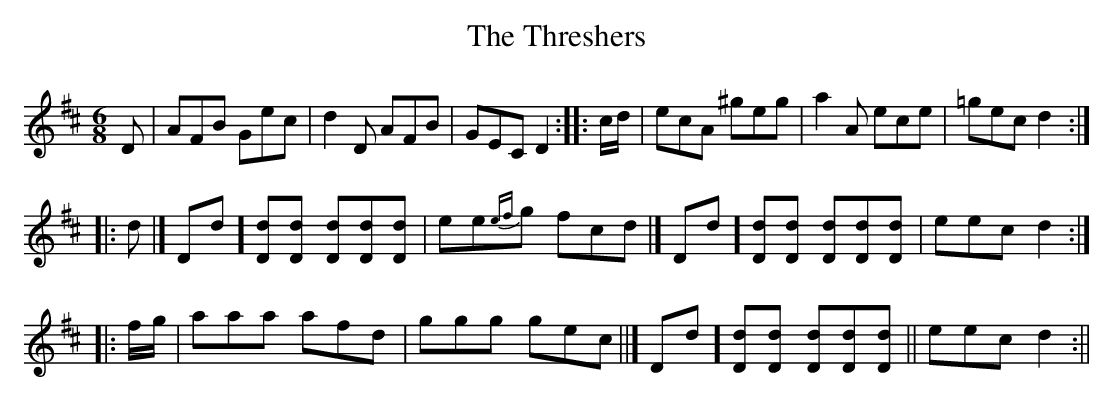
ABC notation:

X:1
T:Threshers, The
M:6/8
L:1/8
K:D
D | AFB Gec | d2D AFB | GEC D2::c/d/ | ecA ^geg | a2A ece | =gec d2 :|
|: d |[ Dd][Dd][Dd] [Dd][Dd][Dd ]| ee{ef}g fcd |[ Dd][Dd][Dd] [Dd][Dd][Dd ]| eec d2 :|
|: f/g/ | aaa afd | ggg gec ||[ Dd][Dd][Dd] [Dd][Dd][Dd ]|| eec d2 :||
